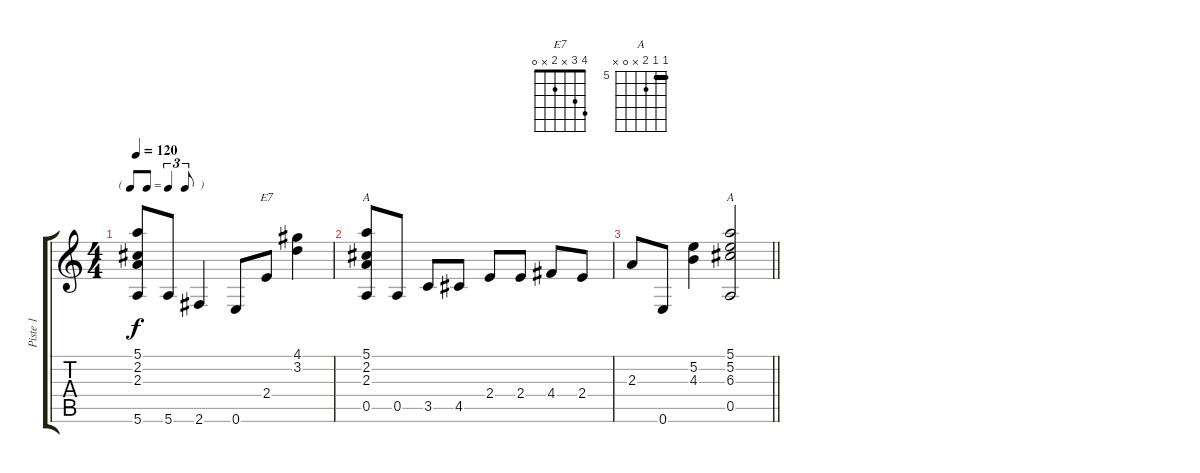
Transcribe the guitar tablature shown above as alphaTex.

\track ("Piste 1" "Piste 1") {instrument acousticguitarnylon}
\staff {score tabs}
\tuning (E4 B3 G3 D3 A2 E2) {hide}
\chord ("E7" 4 3 x 2 x 0)
\chord ("A" 5 2 2 2 0 x) {barre 2}
\chord ("A" 5 5 6 x 0 x) {firstfret 5 barre 5}
\ts (4 4)
\tf triplet8th
\tempo 120
\clef g2
\ks c
(5.1 2.2 2.3 5.6).8{dy f} 5.6.8 2.6.4 0.6.8 2.4.8{ch "E7"} (4.1 3.2).4 |
(5.1 2.2 2.3 0.5).8{ch "A"} 0.5.8 3.5.8 4.5.8 2.4.8 2.4.8 4.4.8 2.4.8 |
\barLineRight lightlight
2.3.8 0.6.8 (5.2 4.3).4 (5.1 5.2 6.3 0.5).2{ch "A"}
